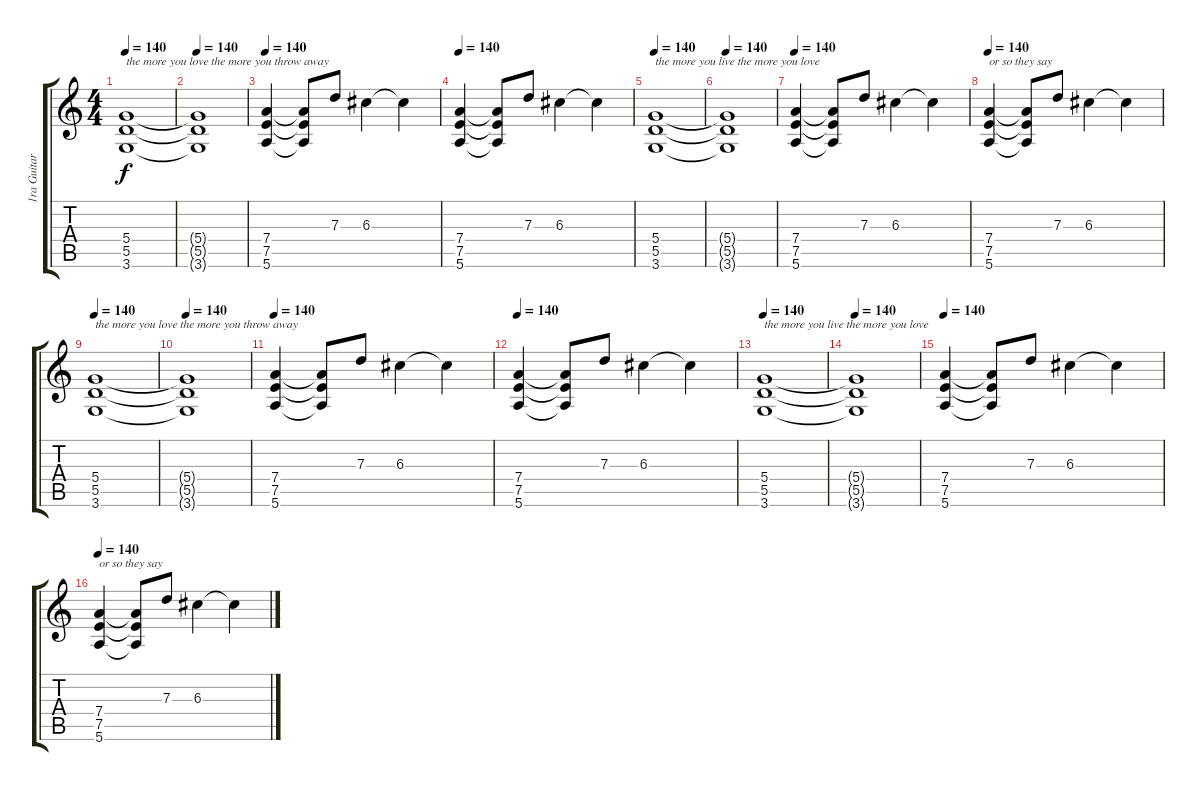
\track ("1ra Guitarra" "1ra Guitar") {instrument distortionguitar}
\staff {score tabs}
\tuning (E4 B3 G3 D3 A2 E2) {hide}
\ts (4 4)
\tempo 140
\clef g2
\ks c
(5.4 5.5 3.6).1{txt "the more you love the more you throw away" dy f} |
\tempo 140
(5.4{t} 5.5{t} 3.6{t}).1 |
\tempo 140
(7.4 7.5 5.6).4 (7.4{t} 7.5{t} 5.6{t}).8 7.3.8 6.3.4 6.3{t}.4 |
\tempo 140
(7.4 7.5 5.6).4 (7.4{t} 7.5{t} 5.6{t}).8 7.3.8 6.3.4 6.3{t}.4 |
\tempo 140
(5.4 5.5 3.6).1{txt "the more you live the more you love"} |
\tempo 140
(5.4{t} 5.5{t} 3.6{t}).1 |
\tempo 140
(7.4 7.5 5.6).4 (7.4{t} 7.5{t} 5.6{t}).8 7.3.8 6.3.4 6.3{t}.4 |
\tempo 140
(7.4 7.5 5.6).4{txt "or so they say"} (7.4{t} 7.5{t} 5.6{t}).8 7.3.8 6.3.4 6.3{t}.4 |
\tempo 140
(5.4 5.5 3.6).1{txt "the more you love the more you throw away"} |
\tempo 140
(5.4{t} 5.5{t} 3.6{t}).1 |
\tempo 140
(7.4 7.5 5.6).4 (7.4{t} 7.5{t} 5.6{t}).8 7.3.8 6.3.4 6.3{t}.4 |
\tempo 140
(7.4 7.5 5.6).4 (7.4{t} 7.5{t} 5.6{t}).8 7.3.8 6.3.4 6.3{t}.4 |
\tempo 140
(5.4 5.5 3.6).1{txt "the more you live the more you love"} |
\tempo 140
(5.4{t} 5.5{t} 3.6{t}).1 |
\tempo 140
(7.4 7.5 5.6).4 (7.4{t} 7.5{t} 5.6{t}).8 7.3.8 6.3.4 6.3{t}.4 |
\tempo 140
(7.4 7.5 5.6).4{txt "or so they say"} (7.4{t} 7.5{t} 5.6{t}).8 7.3.8 6.3.4 6.3{t}.4
